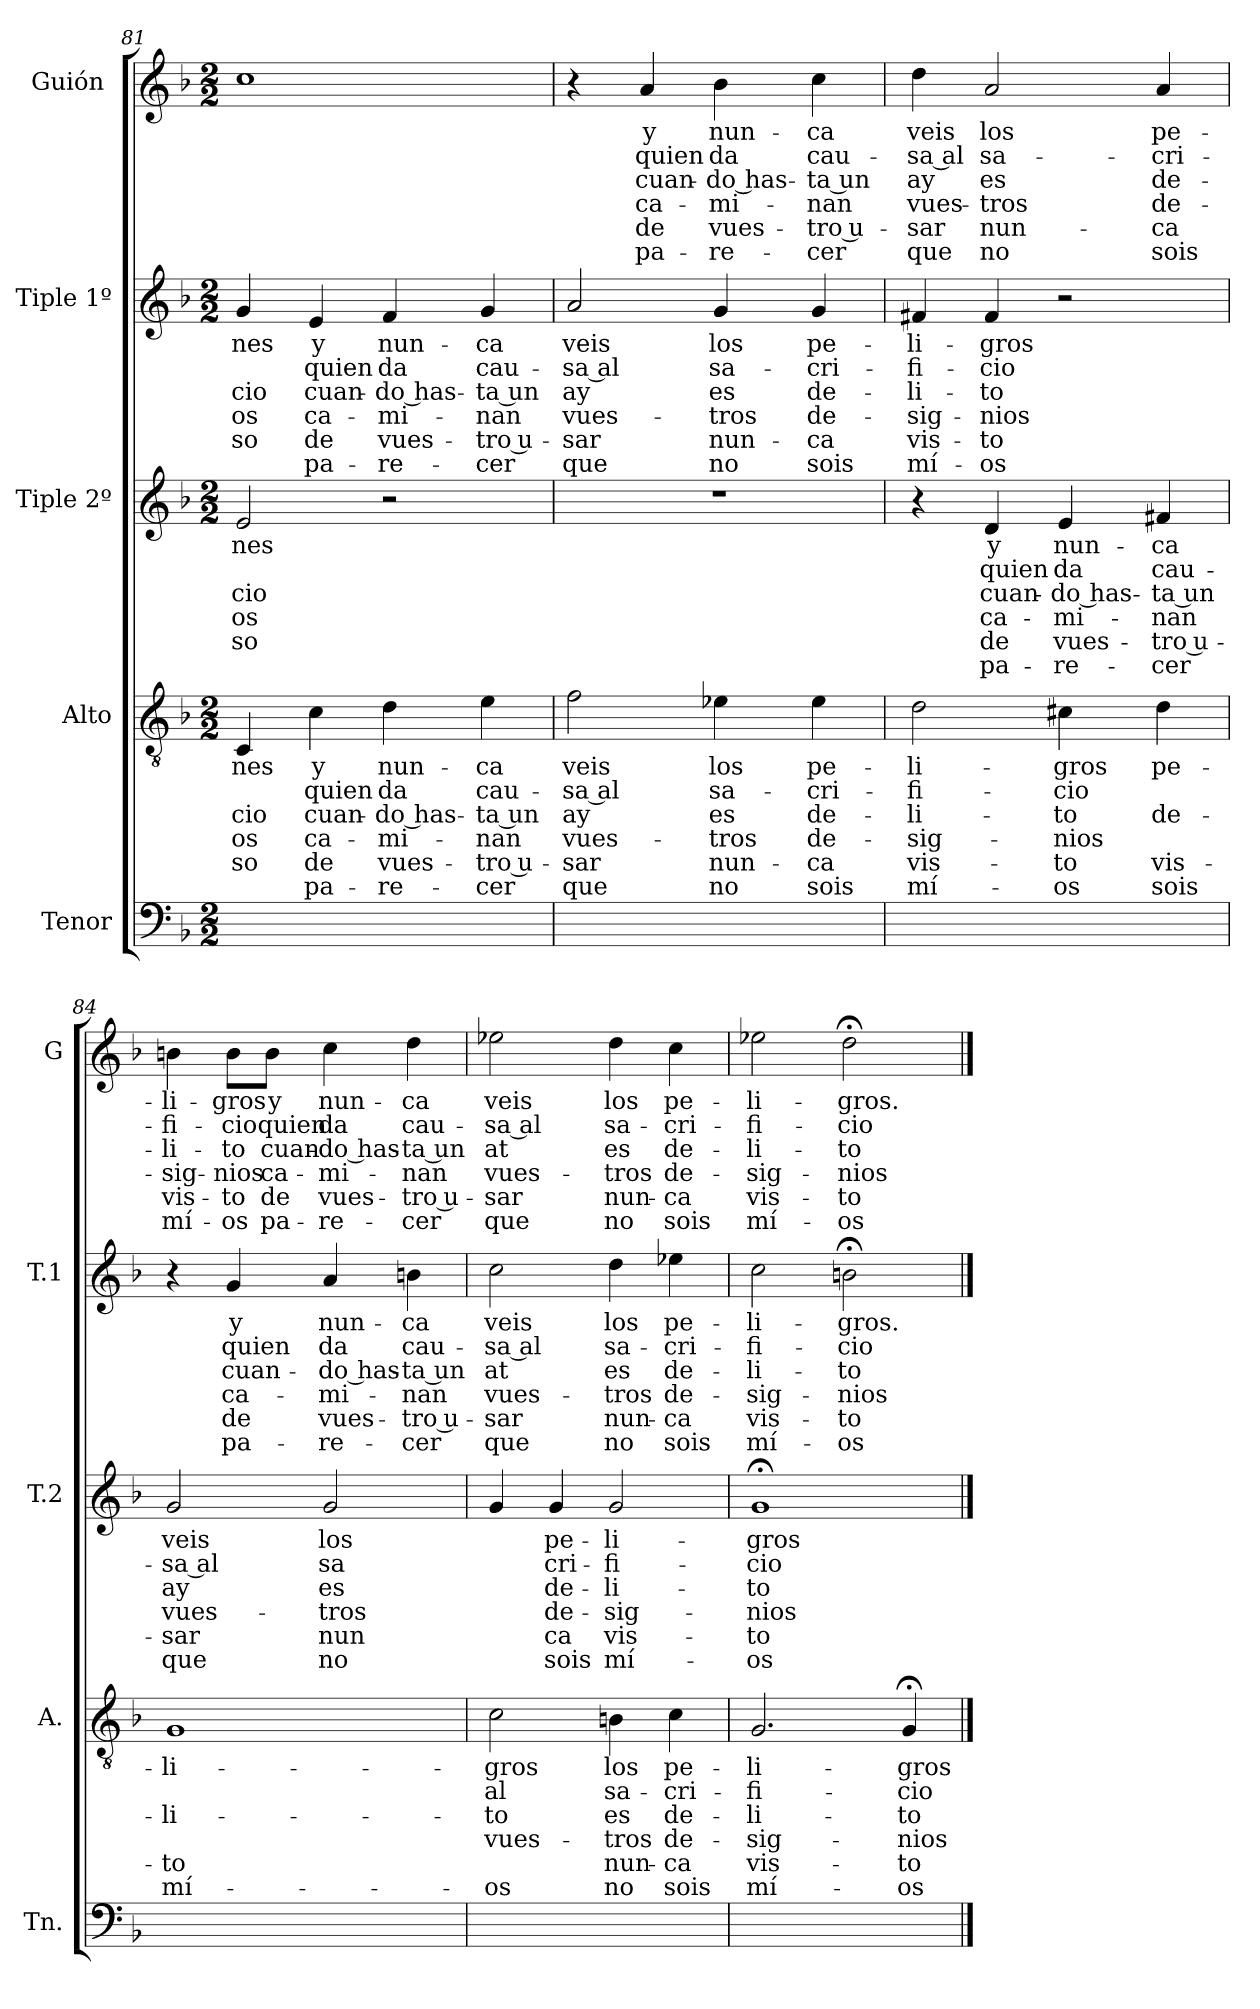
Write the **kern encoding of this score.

**kern	**kern	**text	**text	**text	**text	**text	**text	**kern	**text	**text	**text	**text	**text	**text	**kern	**text	**text	**text	**text	**text	**text	**kern	**text	**text	**text	**text	**text	**text
*part5	*part4	*part4	*part4	*part4	*part4	*part4	*part4	*part3	*part3	*part3	*part3	*part3	*part3	*part3	*part2	*part2	*part2	*part2	*part2	*part2	*part2	*part1	*part1	*part1	*part1	*part1	*part1	*part1
*staff5	*staff4	*staff4	*staff4	*staff4	*staff4	*staff4	*staff4	*staff3	*staff3	*staff3	*staff3	*staff3	*staff3	*staff3	*staff2	*staff2	*staff2	*staff2	*staff2	*staff2	*staff2	*staff1	*staff1	*staff1	*staff1	*staff1	*staff1	*staff1
*I"Tenor	*I"Alto	*	*	*	*	*	*	*I"Tiple 2º	*	*	*	*	*	*	*I"Tiple 1º	*	*	*	*	*	*	*I"Guión 	*	*	*	*	*	*
*I'Tn.	*I'A.	*	*	*	*	*	*	*I'T.2	*	*	*	*	*	*	*I'T.1	*	*	*	*	*	*	*I'G	*	*	*	*	*	*
*clefF4	*clefGv2	*	*	*	*	*	*	*clefG2	*	*	*	*	*	*	*clefG2	*	*	*	*	*	*	*clefG2	*	*	*	*	*	*
*k[b-]	*k[b-]	*	*	*	*	*	*	*k[b-]	*	*	*	*	*	*	*k[b-]	*	*	*	*	*	*	*k[b-]	*	*	*	*	*	*
*M2/2	*M2/2	*	*	*	*	*	*	*M2/2	*	*	*	*	*	*	*M2/2	*	*	*	*	*	*	*M2/2	*	*	*	*	*	*
=81	=81	=81	=81	=81	=81	=81	=81	=81	=81	=81	=81	=81	=81	=81	=81	=81	=81	=81	=81	=81	=81	=81	=81	=81	=81	=81	=81	=81
1ryy	4C	-nes	.	-cio	-os	-so	.	2e	-nes	.	-cio	-os	-so	.	4g	-nes	.	-cio	-os	-so	.	1cc	.	.	.	.	.	.
.	4c	y	quien	cuan-	ca-	de	pa-	.	.	.	.	.	.	.	4e	y	quien	cuan-	ca-	de	pa-	.	.	.	.	.	.	.
.	4d	nun-	da	do has-	-mi-	vues-	-re-	2r	.	.	.	.	.	.	4f	nun-	da	do has-	-mi-	vues-	-re-	.	.	.	.	.	.	.
.	4e	-ca	cau-	-ta un	-nan	tro u-	-cer	.	.	.	.	.	.	.	4g	-ca	cau-	-ta un	-nan	tro u-	-cer	.	.	.	.	.	.	.
=82	=82	=82	=82	=82	=82	=82	=82	=82	=82	=82	=82	=82	=82	=82	=82	=82	=82	=82	=82	=82	=82	=82	=82	=82	=82	=82	=82	=82
1ryy	2f	veis	-sa al	ay	vues-	-sar	que	1r	.	.	.	.	.	.	2a	veis	-sa al	ay	vues-	-sar	que	4r	.	.	.	.	.	.
.	.	.	.	.	.	.	.	.	.	.	.	.	.	.	.	.	.	.	.	.	.	4a	y	quien	cuan-	ca-	de	pa-
.	4e-X	los	sa-	es	-tros	nun-	no	.	.	.	.	.	.	.	4g	los	sa-	es	-tros	nun-	no	4b-	nun-	da	do has-	-mi-	vues-	-re-
.	4e-	pe-	-cri-	de-	de-	-ca	sois	.	.	.	.	.	.	.	4g	pe-	-cri-	de-	de-	-ca	sois	4cc	-ca	cau-	-ta un	-nan	tro u-	-cer
=83	=83	=83	=83	=83	=83	=83	=83	=83	=83	=83	=83	=83	=83	=83	=83	=83	=83	=83	=83	=83	=83	=83	=83	=83	=83	=83	=83	=83
1ryy	2d	-li-	-fi-	-li-	-sig-	vis-	mí-	4r	.	.	.	.	.	.	4f#X	-li-	-fi-	-li-	-sig-	vis-	mí-	4dd	veis	-sa al	ay	vues-	-sar	que
.	.	.	.	.	.	.	.	4d	y	quien	cuan-	ca-	de	pa-	4f#	-gros	-cio	-to	-nios	-to	-os	2a	los	sa-	es	-tros	nun-	no
.	4c#X	-gros	-cio	-to	-nios	-to	-os	4e	nun-	da	do has-	-mi-	vues-	-re-	2r	.	.	.	.	.	.	.	.	.	.	.	.	.
.	4d	pe-	.	de-	.	-vis-	sois	4f#X	-ca	cau-	-ta un	-nan	tro u-	-cer	.	.	.	.	.	.	.	4a	pe-	-cri-	de-	de-	-ca	sois
=84	=84	=84	=84	=84	=84	=84	=84	=84	=84	=84	=84	=84	=84	=84	=84	=84	=84	=84	=84	=84	=84	=84	=84	=84	=84	=84	=84	=84
1ryy	1G	-li-	.	-li-	.	-to	mí-	2g	veis	-sa al	ay	vues-	-sar	que	4r	.	.	.	.	.	.	4bn	-li-	-fi-	-li-	-sig-	vis-	mí-
.	.	.	.	.	.	.	.	.	.	.	.	.	.	.	4g	y	quien	cuan-	ca-	de	pa-	8b\L	-gros	-cio	-to	-nios	-to	-os
.	.	.	.	.	.	.	.	.	.	.	.	.	.	.	.	.	.	.	.	.	.	8b\J	y	quien	cuan-	ca-	de	pa-
.	.	.	.	.	.	.	.	2g	los	sa	es	-tros	nun	no	4a	nun-	da	do has-	-mi-	vues-	-re-	4cc	nun-	da	do has-	-mi-	vues-	-re-
.	.	.	.	.	.	.	.	.	.	.	.	.	.	.	4bn	-ca	cau-	-ta un	-nan	tro u-	-cer	4dd	-ca	cau-	-ta un	-nan	tro u-	-cer
=85	=85	=85	=85	=85	=85	=85	=85	=85	=85	=85	=85	=85	=85	=85	=85	=85	=85	=85	=85	=85	=85	=85	=85	=85	=85	=85	=85	=85
1ryy	2c	-gros	al	-to	vues-	.	-os	4g	.	.	.	.	.	.	2cc	veis	-sa al	at	vues-	-sar	que	2ee-X	veis	-sa al	at	vues-	-sar	que
.	.	.	.	.	.	.	.	4g	pe-	-cri-	de-	de-	-ca	sois	.	.	.	.	.	.	.	.	.	.	.	.	.	.
.	4Bn	los	sa-	es	-tros	nun-	no	2g	-li-	-fi-	-li-	-sig-	vis-	mí-	4dd	los	sa-	es	-tros	nun-	no	4dd	los	sa-	es	-tros	nun-	no
.	4c	pe-	-cri-	de-	de-	-ca	sois	.	.	.	.	.	.	.	4ee-X	pe-	-cri-	de-	de-	-ca	sois	4cc	pe-	-cri-	de-	de-	-ca	sois
=86	=86	=86	=86	=86	=86	=86	=86	=86	=86	=86	=86	=86	=86	=86	=86	=86	=86	=86	=86	=86	=86	=86	=86	=86	=86	=86	=86	=86
1ryy	2.G	-li-	-fi-	-li-	-sig-	vis-	mí-	1g;<	-gros	-cio	-to	-nios	-to	-os	2cc	-li-	-fi-	-li-	-sig-	vis-	mí-	2ee-X	-li-	-fi-	-li-	-sig-	vis-	mí-
.	.	.	.	.	.	.	.	.	.	.	.	.	.	.	2bn;<	-gros.	-cio	-to	-nios	-to	-os	2dd;<	-gros.	-cio	-to	-nios	-to	-os
.	4G;<	-gros	-cio	-to	-nios	-to	-os	.	.	.	.	.	.	.	.	.	.	.	.	.	.	.	.	.	.	.	.	.
==	==	==	==	==	==	==	==	==	==	==	==	==	==	==	==	==	==	==	==	==	==	==	==	==	==	==	==	==
*-	*-	*-	*-	*-	*-	*-	*-	*-	*-	*-	*-	*-	*-	*-	*-	*-	*-	*-	*-	*-	*-	*-	*-	*-	*-	*-	*-	*-
